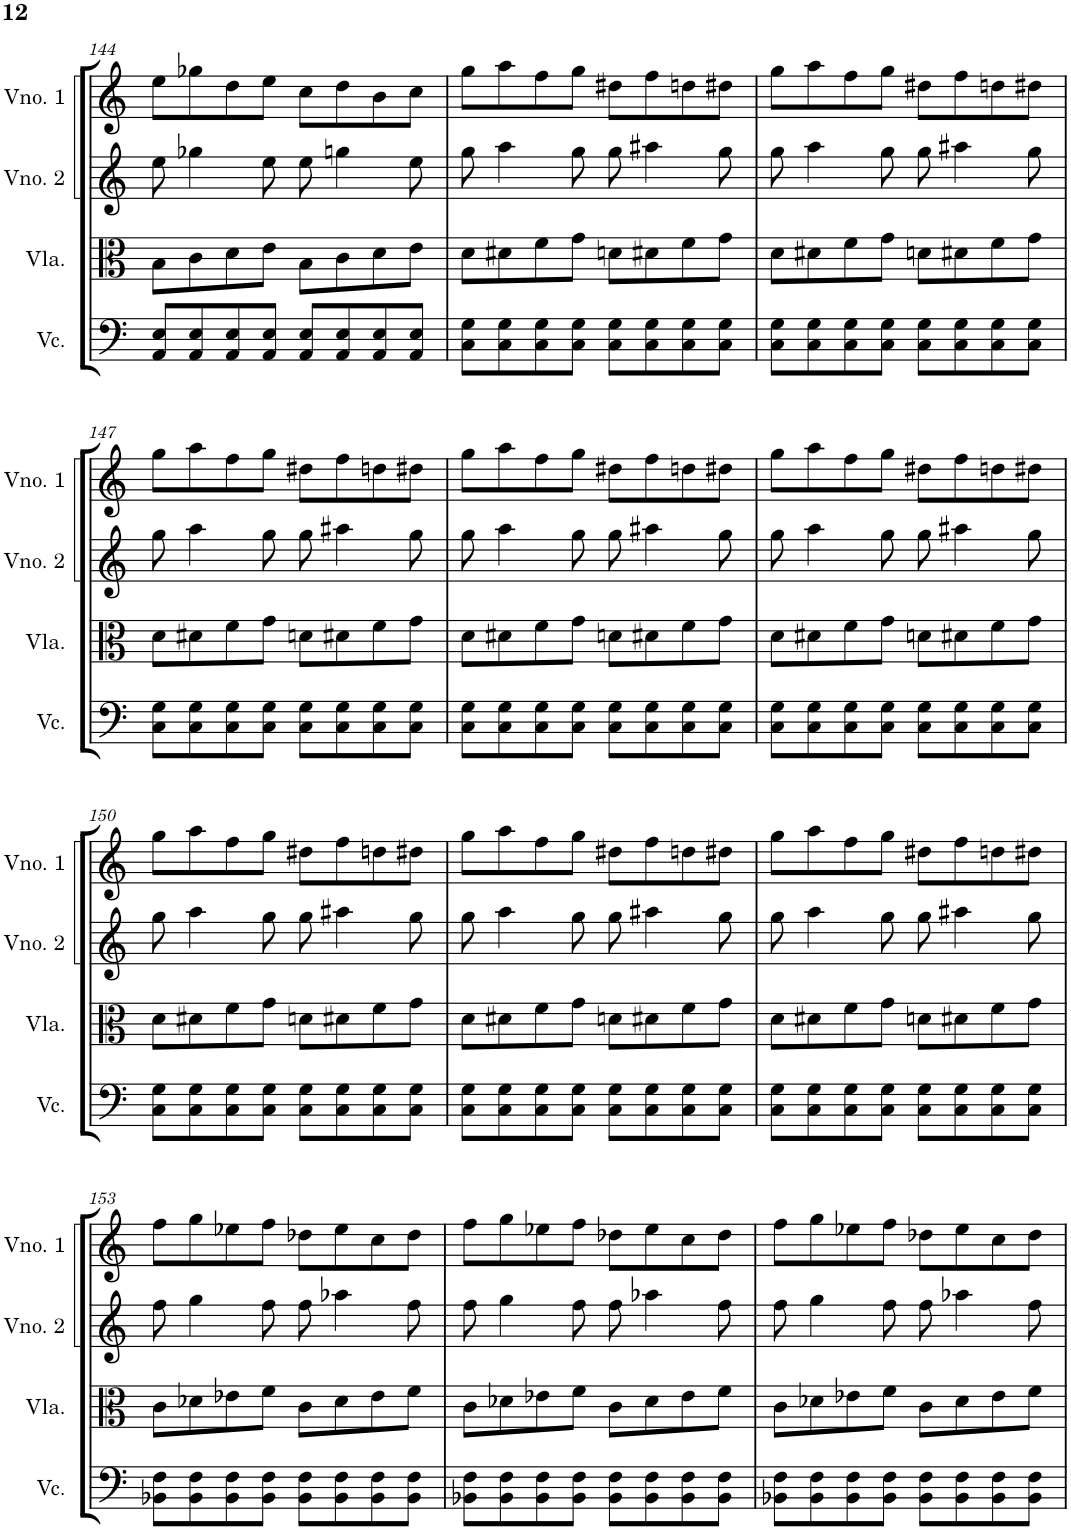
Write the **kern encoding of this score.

**kern	**kern	**kern	**kern
*part4	*part3	*part2	*part1
*staff4	*staff3	*staff2	*staff1
*I"Violoncelo	*I"Viola	*I"Violino 2	*I"Violino 1
*I'Vc.	*I'Vla.	*I'Vno. 2	*I'Vno. 1
!!LO:PB:g=z
*clefF4	*clefC3	*clefG2	*clefG2
*k[]	*k[]	*k[]	*k[]
*M4/4	*M4/4	*M4/4	*M4/4
=144	=144	=144	=144
8AA/ 8E/L	8B\L	8ee\	8ee\L
8AA/ 8E/	8c\	4gg-X\	8gg-X\
8AA/ 8E/	8d\	.	8dd\
8AA/ 8E/J	8e\J	8ee\	8ee\J
8AA/ 8E/L	8B\L	8ee\	8cc\L
8AA/ 8E/	8c\	4ggn\	8dd\
8AA/ 8E/	8d\	.	8b\
8AA/ 8E/J	8e\J	8ee\	8cc\J
=145	=145	=145	=145
8C\ 8G\L	8d\L	8gg\	8gg\L
8C\ 8G\	8d#X\	4aa\	8aa\
8C\ 8G\	8f\	.	8ff\
8C\ 8G\J	8g\J	8gg\	8gg\J
8C\ 8G\L	8dn\L	8gg\	8dd#X\L
8C\ 8G\	8d#X\	4aa#X\	8ff\
8C\ 8G\	8f\	.	8ddn\
8C\ 8G\J	8g\J	8gg\	8dd#X\J
=146	=146	=146	=146
8C\ 8G\L	8d\L	8gg\	8gg\L
8C\ 8G\	8d#X\	4aa\	8aa\
8C\ 8G\	8f\	.	8ff\
8C\ 8G\J	8g\J	8gg\	8gg\J
8C\ 8G\L	8dn\L	8gg\	8dd#X\L
8C\ 8G\	8d#X\	4aa#X\	8ff\
8C\ 8G\	8f\	.	8ddn\
8C\ 8G\J	8g\J	8gg\	8dd#X\J
!!LO:LB:g=z
=147	=147	=147	=147
8C\ 8G\L	8d\L	8gg\	8gg\L
8C\ 8G\	8d#X\	4aa\	8aa\
8C\ 8G\	8f\	.	8ff\
8C\ 8G\J	8g\J	8gg\	8gg\J
8C\ 8G\L	8dn\L	8gg\	8dd#X\L
8C\ 8G\	8d#X\	4aa#X\	8ff\
8C\ 8G\	8f\	.	8ddn\
8C\ 8G\J	8g\J	8gg\	8dd#X\J
=148	=148	=148	=148
8C\ 8G\L	8d\L	8gg\	8gg\L
8C\ 8G\	8d#X\	4aa\	8aa\
8C\ 8G\	8f\	.	8ff\
8C\ 8G\J	8g\J	8gg\	8gg\J
8C\ 8G\L	8dn\L	8gg\	8dd#X\L
8C\ 8G\	8d#X\	4aa#X\	8ff\
8C\ 8G\	8f\	.	8ddn\
8C\ 8G\J	8g\J	8gg\	8dd#X\J
=149	=149	=149	=149
8C\ 8G\L	8d\L	8gg\	8gg\L
8C\ 8G\	8d#X\	4aa\	8aa\
8C\ 8G\	8f\	.	8ff\
8C\ 8G\J	8g\J	8gg\	8gg\J
8C\ 8G\L	8dn\L	8gg\	8dd#X\L
8C\ 8G\	8d#X\	4aa#X\	8ff\
8C\ 8G\	8f\	.	8ddn\
8C\ 8G\J	8g\J	8gg\	8dd#X\J
!!LO:LB:g=z
=150	=150	=150	=150
8C\ 8G\L	8d\L	8gg\	8gg\L
8C\ 8G\	8d#X\	4aa\	8aa\
8C\ 8G\	8f\	.	8ff\
8C\ 8G\J	8g\J	8gg\	8gg\J
8C\ 8G\L	8dn\L	8gg\	8dd#X\L
8C\ 8G\	8d#X\	4aa#X\	8ff\
8C\ 8G\	8f\	.	8ddn\
8C\ 8G\J	8g\J	8gg\	8dd#X\J
=151	=151	=151	=151
8C\ 8G\L	8d\L	8gg\	8gg\L
8C\ 8G\	8d#X\	4aa\	8aa\
8C\ 8G\	8f\	.	8ff\
8C\ 8G\J	8g\J	8gg\	8gg\J
8C\ 8G\L	8dn\L	8gg\	8dd#X\L
8C\ 8G\	8d#X\	4aa#X\	8ff\
8C\ 8G\	8f\	.	8ddn\
8C\ 8G\J	8g\J	8gg\	8dd#X\J
=152	=152	=152	=152
8C\ 8G\L	8d\L	8gg\	8gg\L
8C\ 8G\	8d#X\	4aa\	8aa\
8C\ 8G\	8f\	.	8ff\
8C\ 8G\J	8g\J	8gg\	8gg\J
8C\ 8G\L	8dn\L	8gg\	8dd#X\L
8C\ 8G\	8d#X\	4aa#X\	8ff\
8C\ 8G\	8f\	.	8ddn\
8C\ 8G\J	8g\J	8gg\	8dd#X\J
!!LO:LB:g=z
=153	=153	=153	=153
8BB-X\ 8F\L	8c\L	8ff\	8ff\L
8BB-\ 8F\	8d-X\	4gg\	8gg\
8BB-\ 8F\	8e-X\	.	8ee-X\
8BB-\ 8F\J	8f\J	8ff\	8ff\J
8BB-\ 8F\L	8c\L	8ff\	8dd-X\L
8BB-\ 8F\	8d-\	4aa-X\	8ee-\
8BB-\ 8F\	8e-\	.	8cc\
8BB-\ 8F\J	8f\J	8ff\	8dd-\J
=154	=154	=154	=154
8BB-X\ 8F\L	8c\L	8ff\	8ff\L
8BB-\ 8F\	8d-X\	4gg\	8gg\
8BB-\ 8F\	8e-X\	.	8ee-X\
8BB-\ 8F\J	8f\J	8ff\	8ff\J
8BB-\ 8F\L	8c\L	8ff\	8dd-X\L
8BB-\ 8F\	8d-\	4aa-X\	8ee-\
8BB-\ 8F\	8e-\	.	8cc\
8BB-\ 8F\J	8f\J	8ff\	8dd-\J
=155	=155	=155	=155
8BB-X\ 8F\L	8c\L	8ff\	8ff\L
8BB-\ 8F\	8d-X\	4gg\	8gg\
8BB-\ 8F\	8e-X\	.	8ee-X\
8BB-\ 8F\J	8f\J	8ff\	8ff\J
8BB-\ 8F\L	8c\L	8ff\	8dd-X\L
8BB-\ 8F\	8d-\	4aa-X\	8ee-\
8BB-\ 8F\	8e-\	.	8cc\
8BB-\ 8F\J	8f\J	8ff\	8dd-\J
=	=	=	=
*-	*-	*-	*-
